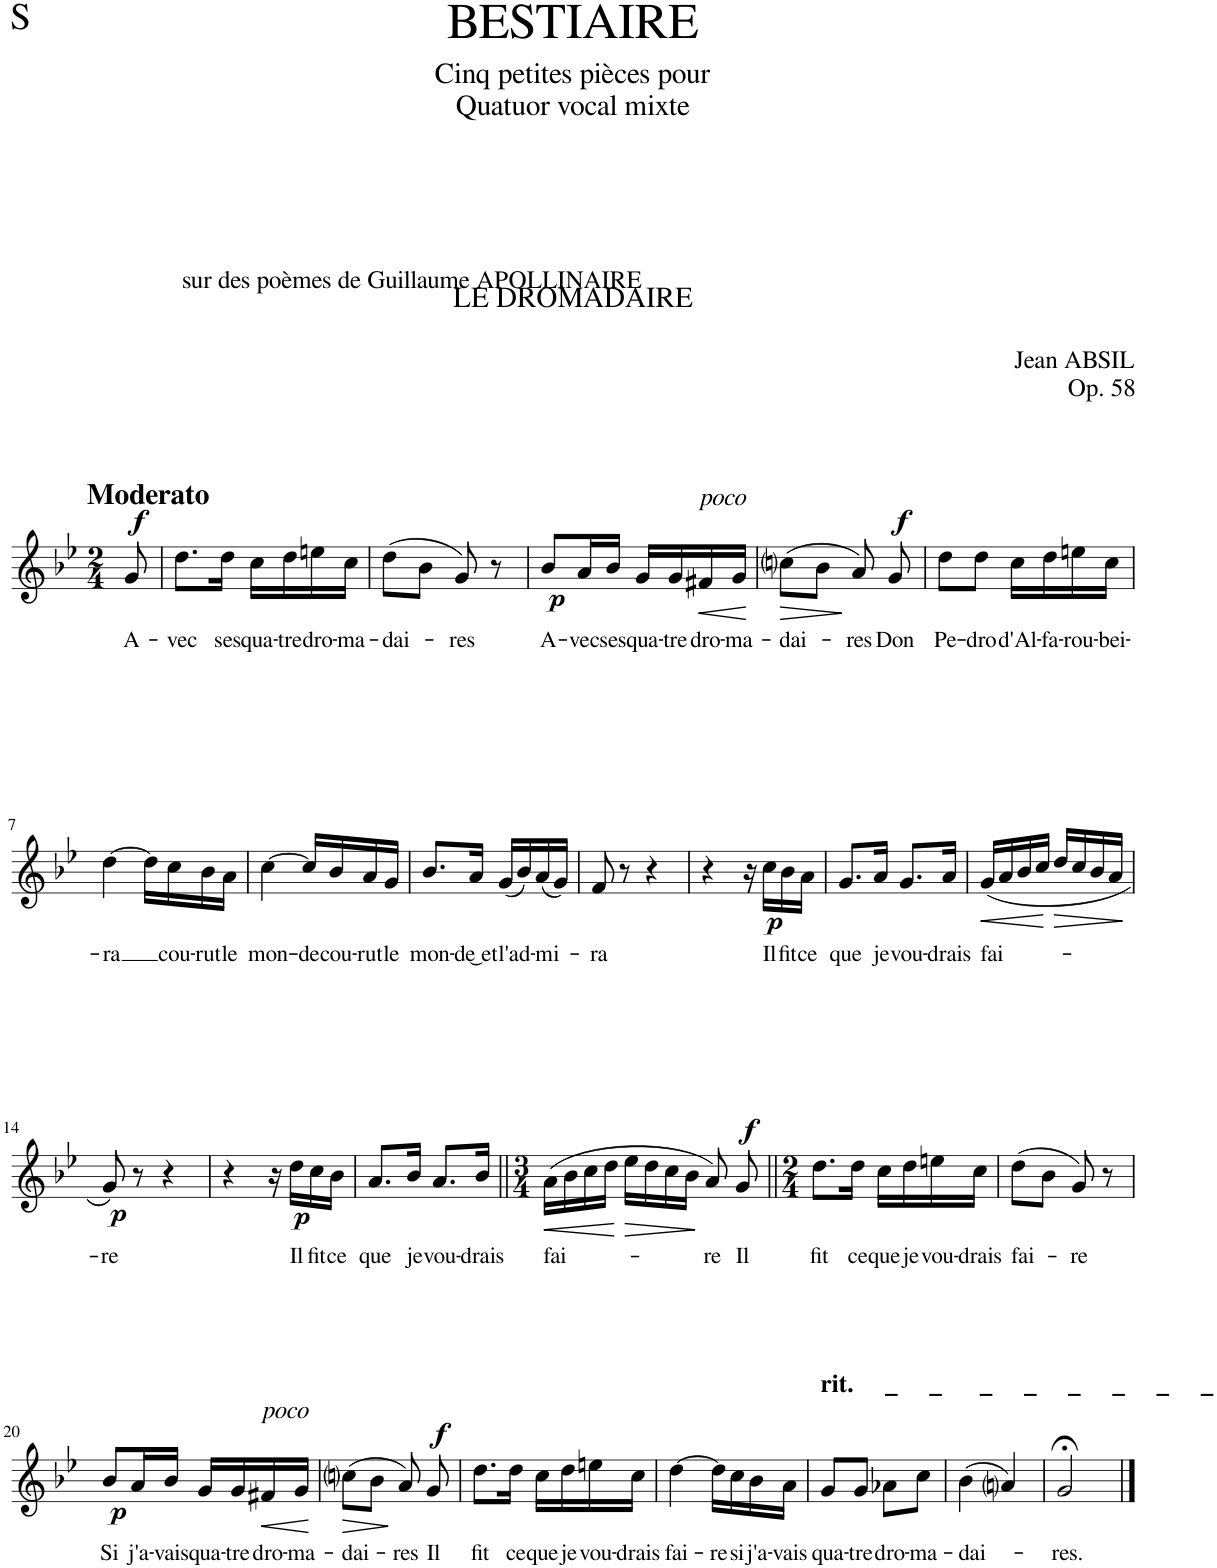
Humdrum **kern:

**kern	**text	**dynam
*part1	*part1	*part1
*staff1	*staff1	*staff1
*I"SOPRANO	*	*
*clefG2	*	*
*k[b-e-]	*	*
*M2/4	*	*
=1	=1	=1
!LO:TX:a:B:t=Moderato	!	!
!	!LO:LY:b	!LO:DY:a
8g/	A-	f
=2	=2	=2
!	!LO:LY:b	!
8.dd\L	-vec	.
!	!LO:LY:b	!
16dd\Jk	ses	.
!	!LO:LY:b	!
16cc\LL	qua-	.
!	!LO:LY:b	!
16dd\	-tre	.
!	!LO:LY:b	!
16een\	dro-	.
!	!LO:LY:b	!
16cc\JJ	-ma-	.
=3	=3	=3
!	!LO:LY:b	!
(8dd\L	-dai-	.
8b-\J	.	.
!	!LO:LY:b	!
8g/)	-res	.
8r	.	.
=4	=4	=4
!	!LO:LY:b	!LO:DY:b
8b-/L	A-	p
!	!LO:LY:b	!
16a/L	-vec	.
!	!LO:LY:b	!
16b-/JJ	ses	.
!	!LO:LY:b	!
16g/LL	qua-	.
!	!LO:LY:b	!
16g/	-tre	.
!LO:TX:a:i:t=poco	!	!
!	!LO:LY:b	!LO:HP:b
16f#X/	dro-	<
!	!LO:LY:b	!
16g/JJ	-ma-	.
.	.	[
=5	=5	=5
!	!LO:LY:b	!LO:HP:b
(8ccni\L	-dai-	>
8b-\J	.	.
!	!LO:LY:b	!
8a/)	-res	]
!	!LO:LY:b	!LO:DY:a
8g/	Don	f
=6	=6	=6
!	!LO:LY:b	!
8dd\L	Pe-	.
!	!LO:LY:b	!
8dd\J	-dro	.
!	!LO:LY:b	!
16cc\LL	d'Al-	.
!	!LO:LY:b	!
16dd\	-fa-	.
!	!LO:LY:b	!
16een\	-rou-	.
!	!LO:LY:b	!
16cc\JJ	-bei-	.
!!LO:LB:g=z
=7	=7	=7
!	!LO:LY:b	!
[4dd\	-ra	.
16dd\LL]	.	.
!	!LO:LY:b	!
16cc\	cou-	.
!	!LO:LY:b	!
16b-\	-rut	.
!	!LO:LY:b	!
16a\JJ	le	.
=8	=8	=8
!	!LO:LY:b	!
[4cc\	mon-	.
!	!LO:LY:b	!
16cc/LL]	-de	.
!	!LO:LY:b	!
16b-/	cou-	.
!	!LO:LY:b	!
16a/	-rut	.
!	!LO:LY:b	!
16g/JJ	le	.
=9	=9	=9
!	!LO:LY:b	!
8.b-/L	mon-	.
!	!LO:LY:b	!
16a/Jk	-de͜ et	.
!	!LO:LY:b	!
(16g/LL	l'ad-	.
16b-/)	.	.
!	!LO:LY:b	!
(16a/	-mi-	.
16g/JJ)	.	.
=10	=10	=10
!	!LO:LY:b	!
8f/	-ra	.
8r	.	.
4r	.	.
=11	=11	=11
4r	.	.
16r	.	.
!	!LO:LY:b	!LO:DY:b
16cc\LL	Il	p
!	!LO:LY:b	!
16b-\	fit	.
!	!LO:LY:b	!
16a\JJ	ce	.
=12	=12	=12
!	!LO:LY:b	!
8.g/L	que	.
!	!LO:LY:b	!
16a/Jk	je	.
!	!LO:LY:b	!
8.g/L	vou-	.
!	!LO:LY:b	!
16a/Jk	-drais	.
=13	=13	=13
!	!LO:LY:b	!LO:HP:b
(16g/LL	fai-	<
16a/	.	.
16b-/	.	.
16cc/JJ	.	.
!	!	!LO:HP:n=1:b
16dd/LL	.	[ >
16cc/	.	.
16b-/	.	.
16a/JJ	.	.
.	.	]
!!LO:LB:g=z
=14	=14	=14
!	!LO:LY:b	!LO:DY:b
8g/)	-re	p
8r	.	.
4r	.	.
=15	=15	=15
4r	.	.
16r	.	.
!	!LO:LY:b	!LO:DY:b
16dd\LL	Il	p
!	!LO:LY:b	!
16cc\	fit	.
!	!LO:LY:b	!
16b-\JJ	ce	.
=16	=16	=16
!	!LO:LY:b	!
8.a/L	que	.
!	!LO:LY:b	!
16b-/Jk	je	.
!	!LO:LY:b	!
8.a/L	vou-	.
!	!LO:LY:b	!
16b-/Jk	-drais	.
=17||	=17||	=17||
*M3/4	*	*
!	!LO:LY:b	!LO:HP:b
(16a\LL	fai-	<
16b-\	.	.
16cc\	.	.
16dd\JJ	.	.
!	!	!LO:HP:n=1:b
16ee-\LL	.	[ >
16dd\	.	.
16cc\	.	.
16b-\JJ	.	.
!	!LO:LY:b	!
8a/)	-re	]
!	!LO:LY:b	!LO:DY:a
8g/	Il	f
=18||	=18||	=18||
*M2/4	*	*
!	!LO:LY:b	!
8.dd\L	fit	.
!	!LO:LY:b	!
16dd\Jk	ce	.
!	!LO:LY:b	!
16cc\LL	que	.
!	!LO:LY:b	!
16dd\	je	.
!	!LO:LY:b	!
16een\	vou-	.
!	!LO:LY:b	!
16cc\JJ	-drais	.
=19	=19	=19
!	!LO:LY:b	!
(8dd\L	fai-	.
8b-\J	.	.
!	!LO:LY:b	!
8g/)	-re	.
8r	.	.
!!LO:LB:g=z
=20	=20	=20
!	!LO:LY:b	!LO:DY:b
8b-/L	Si	p
!	!LO:LY:b	!
16a/L	j'a-	.
!	!LO:LY:b	!
16b-/JJ	-vais	.
!	!LO:LY:b	!
16g/LL	qua-	.
!	!LO:LY:b	!
16g/	-tre	.
!LO:TX:a:i:t=poco	!	!
!	!LO:LY:b	!LO:HP:b
16f#X/	dro-	<
!	!LO:LY:b	!
16g/JJ	-ma-	.
.	.	[
=21	=21	=21
!	!LO:LY:b	!LO:HP:b
(8ccni\L	-dai-	>
8b-\J	.	.
!	!LO:LY:b	!
8a/)	-res	]
!	!LO:LY:b	!LO:DY:a
8g/	Il	f
=22	=22	=22
!	!LO:LY:b	!
8.dd\L	fit	.
!	!LO:LY:b	!
16dd\Jk	ce	.
!	!LO:LY:b	!
16cc\LL	que	.
!	!LO:LY:b	!
16dd\	je	.
!	!LO:LY:b	!
16een\	vou-	.
!	!LO:LY:b	!
16cc\JJ	-drais	.
=23	=23	=23
!	!LO:LY:b	!
[4dd\	fai-	.
!	!LO:LY:b	!
16dd\LL]	-re	.
!	!LO:LY:b	!
16cc\	si	.
!	!LO:LY:b	!
16b-\	j'a-	.
!	!LO:LY:b	!
16a\JJ	-vais	.
=24	=24	=24
!LO:TX:a:B:t=rit.     _     _      _     _     _     _     _     _	!	!
!	!LO:LY:b	!
8g/L	qua-	.
!	!LO:LY:b	!
8g/J	-tre	.
!	!LO:LY:b	!
8a-X\L	dro-	.
!	!LO:LY:b	!
8cc\J	-ma-	.
=25	=25	=25
!	!LO:LY:b	!
(4b-\	-dai-	.
4ani/)	.	.
=26	=26	=26
!	!LO:LY:b	!
2g;</	-res.	.
==	==	==
*-	*-	*-
